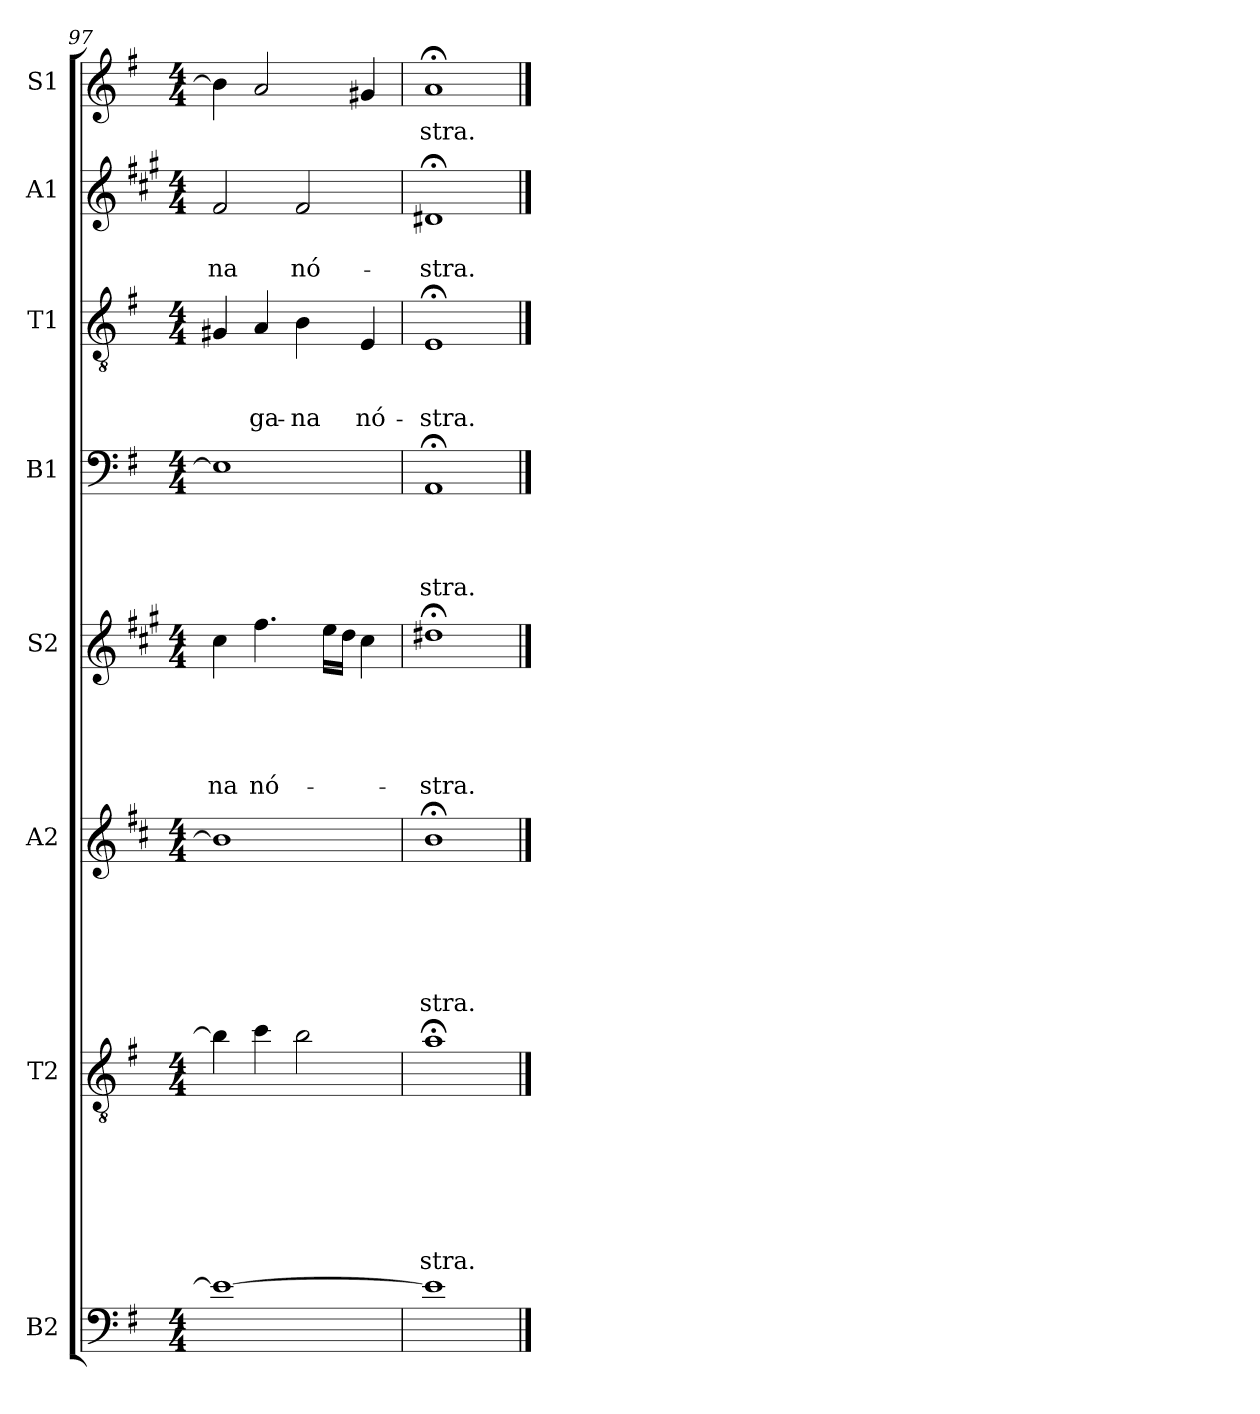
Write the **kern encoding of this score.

**kern	**text	**kern	**text	**text	**text	**text	**text	**text	**text	**kern	**text	**text	**text	**text	**text	**text	**kern	**text	**text	**text	**text	**text	**kern	**text	**text	**text	**text	**kern	**text	**text	**text	**kern	**text	**text	**kern	**text
*part8	*part8	*part7	*part7	*part7	*part7	*part7	*part7	*part7	*part7	*part6	*part6	*part6	*part6	*part6	*part6	*part6	*part5	*part5	*part5	*part5	*part5	*part5	*part4	*part4	*part4	*part4	*part4	*part3	*part3	*part3	*part3	*part2	*part2	*part2	*part1	*part1
*staff8	*staff8	*staff7	*staff7	*staff7	*staff7	*staff7	*staff7	*staff7	*staff7	*staff6	*staff6	*staff6	*staff6	*staff6	*staff6	*staff6	*staff5	*staff5	*staff5	*staff5	*staff5	*staff5	*staff4	*staff4	*staff4	*staff4	*staff4	*staff3	*staff3	*staff3	*staff3	*staff2	*staff2	*staff2	*staff1	*staff1
*I"B2	*	*I"T2	*	*	*	*	*	*	*	*I"A2	*	*	*	*	*	*	*I"S2	*	*	*	*	*	*I"B1	*	*	*	*	*I"T1	*	*	*	*I"A1	*	*	*I"S1	*
*clefF4	*	*clefGv2	*	*	*	*	*	*	*	*clefG2	*	*	*	*	*	*	*clefG2	*	*	*	*	*	*clefF4	*	*	*	*	*clefGv2	*	*	*	*clefG2	*	*	*clefG2	*
*ITrd7c12	*	*ITrd8c14	*	*	*	*	*	*	*	*ITrd4c7	*	*	*	*	*	*	*ITrd1c2	*	*	*	*	*	*	*	*	*	*	*	*	*	*	*ITrd1c2	*	*	*	*
*k[f#]	*	*k[f#]	*	*	*	*	*	*	*	*k[f#]	*	*	*	*	*	*	*k[f#]	*	*	*	*	*	*k[f#]	*	*	*	*	*k[f#]	*	*	*	*k[f#]	*	*	*k[f#]	*
*G:	*	*G:	*	*	*	*	*	*	*	*G:	*	*	*	*	*	*	*G:	*	*	*	*	*	*G:	*	*	*	*	*G:	*	*	*	*G:	*	*	*G:	*
*M4/4	*	*M4/4	*	*	*	*	*	*	*	*M4/4	*	*	*	*	*	*	*M4/4	*	*	*	*	*	*M4/4	*	*	*	*	*M4/4	*	*	*	*M4/4	*	*	*M4/4	*
=97	=97	=97	=97	=97	=97	=97	=97	=97	=97	=97	=97	=97	=97	=97	=97	=97	=97	=97	=97	=97	=97	=97	=97	=97	=97	=97	=97	=97	=97	=97	=97	=97	=97	=97	=97	=97
!	!	!	!	!	!	!	!	!	!	!	!	!	!	!	!	!	!	!	!	!	!	!LO:LY:b	!	!	!	!	!	!	!	!	!	!	!	!LO:LY:b	!	!
1E_	.	4B\]	.	.	.	.	.	.	.	1e]	.	.	.	.	.	.	4b\	.	.	.	.	-na	1E]	.	.	.	.	4G#X/	.	.	.	2e/	.	-na	4b\]	.
!	!	!	!	!	!	!	!	!	!	!	!	!	!	!	!	!	!	!	!	!	!	!LO:LY:b	!	!	!	!	!	!	!	!	!LO:LY:b	!	!	!	!	!
.	.	4c\	.	.	.	.	.	.	.	.	.	.	.	.	.	.	4.ee\	.	.	.	.	nó-	.	.	.	.	.	4A/	.	.	-ga-	.	.	.	2a/	.
!	!	!	!	!	!	!	!	!	!	!	!	!	!	!	!	!	!	!	!	!	!	!	!	!	!	!	!	!	!	!	!LO:LY:b	!	!	!LO:LY:b	!	!
.	.	2B\	.	.	.	.	.	.	.	.	.	.	.	.	.	.	.	.	.	.	.	.	.	.	.	.	.	4B\	.	.	-na	2e/	.	nó-	.	.
.	.	.	.	.	.	.	.	.	.	.	.	.	.	.	.	.	16dd\LL	.	.	.	.	.	.	.	.	.	.	.	.	.	.	.	.	.	.	.
.	.	.	.	.	.	.	.	.	.	.	.	.	.	.	.	.	16cc\JJ	.	.	.	.	.	.	.	.	.	.	.	.	.	.	.	.	.	.	.
!	!	!	!	!	!	!	!	!	!	!	!	!	!	!	!	!	!	!	!	!	!	!	!	!	!	!	!	!	!	!	!LO:LY:b	!	!	!	!	!
.	.	.	.	.	.	.	.	.	.	.	.	.	.	.	.	.	4b\	.	.	.	.	.	.	.	.	.	.	4E/	.	.	nó-	.	.	.	4g#X/	.
!!LO:PB:g=z
=98	=98	=98	=98	=98	=98	=98	=98	=98	=98	=98	=98	=98	=98	=98	=98	=98	=98	=98	=98	=98	=98	=98	=98	=98	=98	=98	=98	=98	=98	=98	=98	=98	=98	=98	=98	=98
!	!	!	!	!	!	!	!	!	!LO:LY:b	!	!	!	!	!	!	!LO:LY:b	!	!	!	!	!	!LO:LY:b	!	!	!	!	!LO:LY:b	!	!	!	!LO:LY:b	!	!	!LO:LY:b	!	!LO:LY:b
1E]	.	1A;	.	.	.	.	.	.	-stra.	1e;	.	.	.	.	.	-stra.	1cc#X;<	.	.	.	.	-stra.	1AA;	.	.	.	-stra.	1E;	.	.	-stra.	1c#X;	.	-stra.	1a;	-stra.
==	==	==	==	==	==	==	==	==	==	==	==	==	==	==	==	==	==	==	==	==	==	==	==	==	==	==	==	==	==	==	==	==	==	==	==	==
*-	*-	*-	*-	*-	*-	*-	*-	*-	*-	*-	*-	*-	*-	*-	*-	*-	*-	*-	*-	*-	*-	*-	*-	*-	*-	*-	*-	*-	*-	*-	*-	*-	*-	*-	*-	*-
